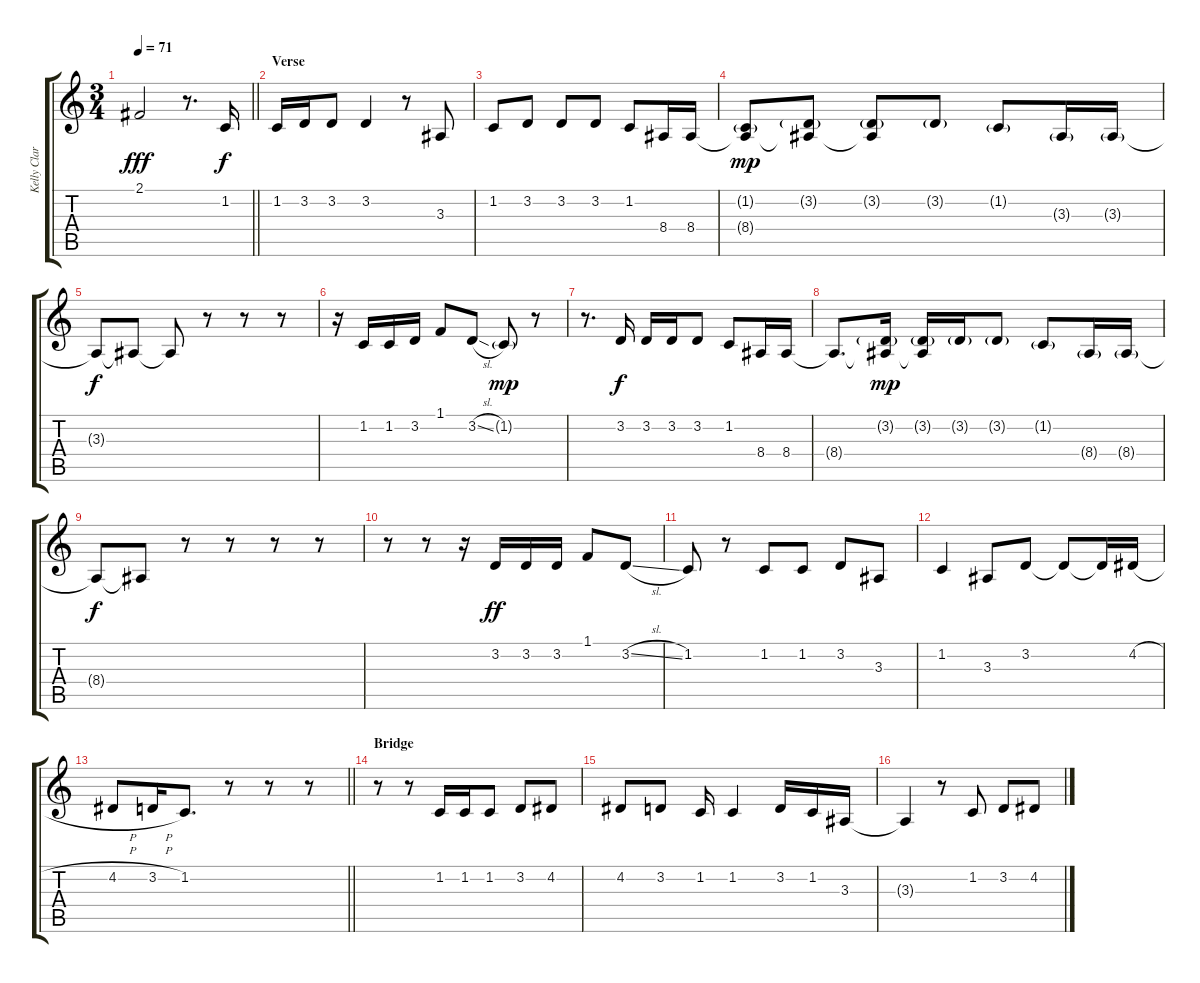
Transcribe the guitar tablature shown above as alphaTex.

\track ("Kelly Clarkson" "Kelly Clar") {instrument trumpet}
\staff {score tabs}
\tuning (E4 B3 G3 D3 A2 E2) {hide}
\ts (3 4)
\tempo 71
\clef g2
\barLineRight lightlight
\ks c
2.1.2{dy fff} r.8{d} 1.2.16{dy f} |
\section ("" "Verse")
1.2.16 3.2.16 3.2.8 3.2.4 r.8 3.3.8 |
1.2.8 3.2.8 3.2.8 3.2.8 1.2.8 8.4.16 8.4.16 |
(1.2{g} 8.4{t}).8{dy mp} (3.2{g} 8.4{t}).8 (3.2{g} 8.4{t}).8 3.2{g}.8 1.2{g}.8 3.3{g}.16 3.3{g}.16 |
3.3{t}.8{dy f} 3.3{t}.8 3.3{t}.8 r.8 r.8 r.8 |
r.16 1.2.16 1.2.16 3.2.16 1.1.8 3.2{sl}.8 1.2{g}.8{dy mp} r.8 |
r.8{d} 3.2.16{dy f} 3.2.16 3.2.16 3.2.8 1.2.8 8.4.16 8.4.16 |
8.4{t}.8{d} (3.2{g} 8.4{t}).16{dy mp} (3.2{g} 8.4{t}).16 3.2{g}.16 3.2{g}.8 1.2{g}.8 8.4{g}.16 8.4{g}.16 |
8.4{t}.8{dy f} 8.4{t}.8 r.8 r.8 r.8 r.8 |
r.8 r.8 r.16 3.2.16{dy ff} 3.2.16 3.2.16 1.1.8 3.2{sl}.8 |
1.2.8 r.8 1.2.8 1.2.8 3.2.8 3.3.8 |
1.2.4 3.3.8 3.2.8 3.2{t}.8 3.2{t}.16 4.2{h}.16 |
\barLineRight lightlight
4.2{h}.8 3.2{h}.16 1.2.8{d} r.8 r.8 r.8 |
\section ("" "Bridge")
r.8 r.8 1.2.16 1.2.16 1.2.8 3.2.8 4.2.8 |
4.2.8 3.2.8 1.2.16 1.2.4 3.2.16 1.2.16 3.3.16 |
3.3{t}.4 r.8 1.2.8 3.2.8 4.2.8
